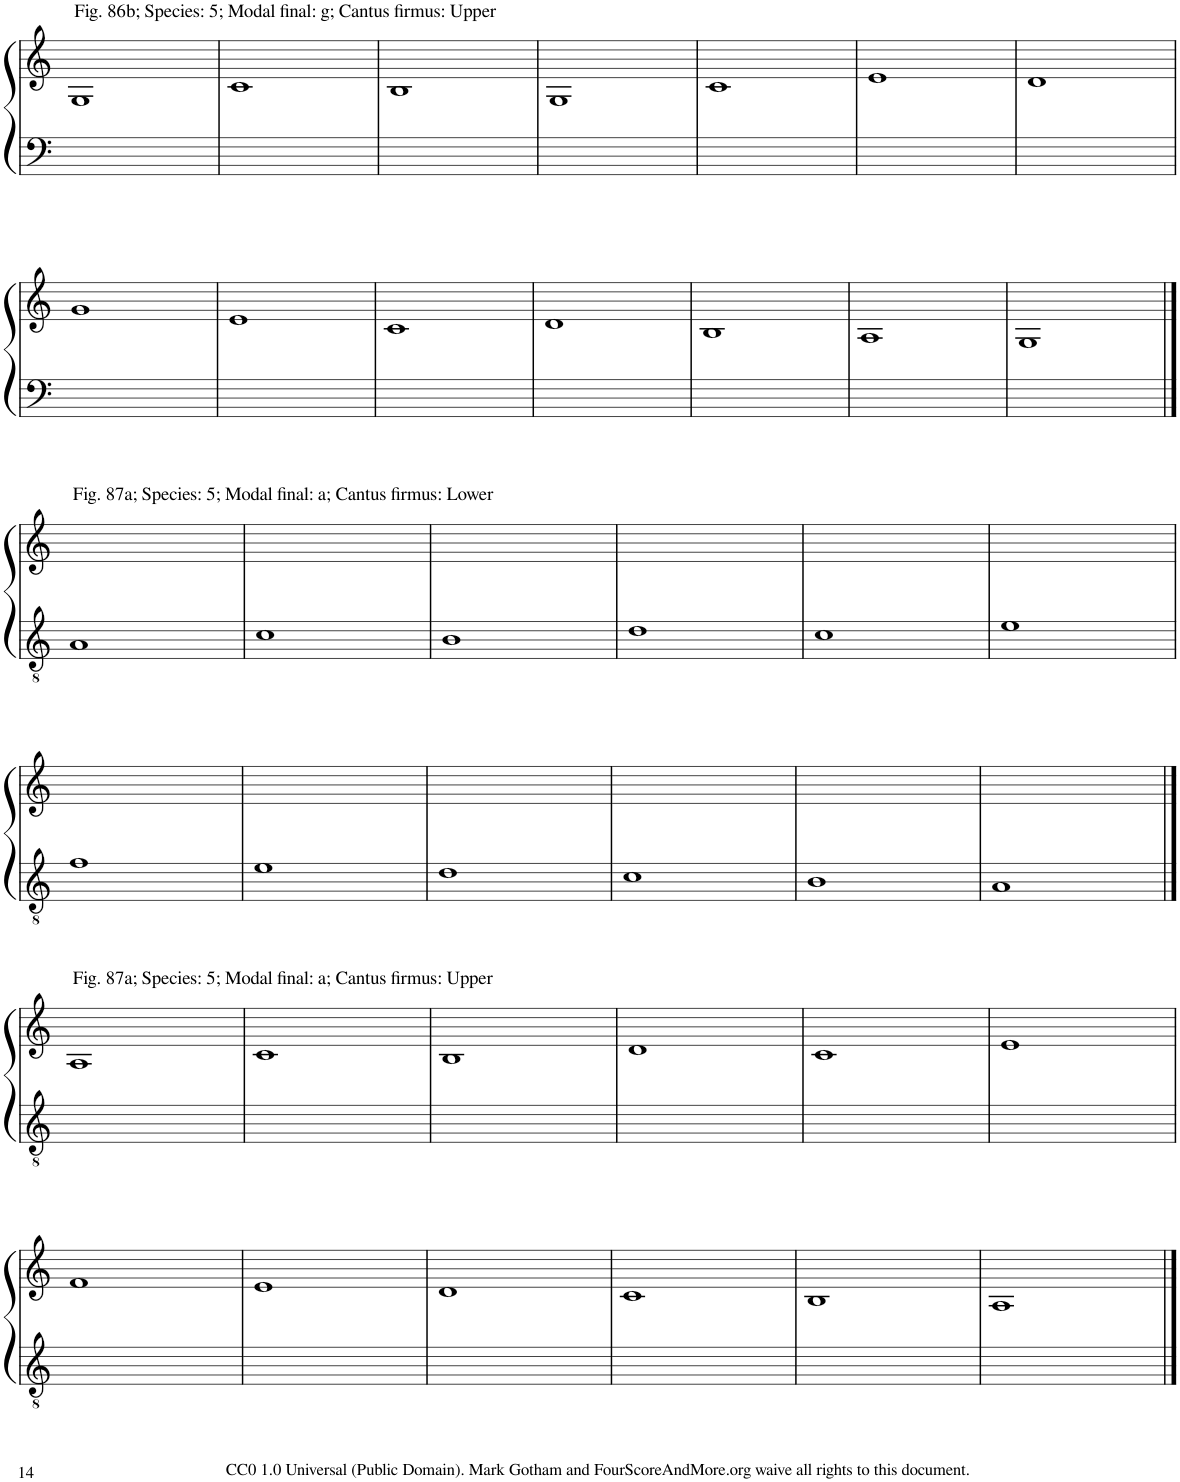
**kern	**kern
*part2	*part1
*staff2	*staff1
*I"Piano	*I"Piano
*I'Pno	*I'Pno
!!LO:PB:g=z
*clefF4	*clefG2
*k[]	*k[]
*M2/2	*M2/2
=472	=472
!	!LO:TX:a:t=Fig. 86b; Species&colon; 5; Modal final&colon; g; Cantus firmus&colon; Upper
1ryy	1G
=473	=473
1ryy	1c
=474	=474
1ryy	1B
=475	=475
1ryy	1G
=476	=476
1ryy	1c
=477	=477
1ryy	1e
=478	=478
1ryy	1d
!!LO:LB:g=z
=479	=479
1ryy	1g
=480	=480
1ryy	1e
=481	=481
1ryy	1c
=482	=482
1ryy	1d
=483	=483
1ryy	1B
=484	=484
1ryy	1A
=485	=485
1ryy	1G
!!LO:LB:g=z
==486	==486
*clefGv2	*
!	!LO:TX:a:t=Fig. 87a; Species&colon; 5; Modal final&colon; a; Cantus firmus&colon; Lower
1A	1ryy
=487	=487
1c	1ryy
=488	=488
1B	1ryy
=489	=489
1d	1ryy
=490	=490
1c	1ryy
=491	=491
1e	1ryy
!!LO:LB:g=z
=492	=492
1f	1ryy
=493	=493
1e	1ryy
=494	=494
1d	1ryy
=495	=495
1c	1ryy
=496	=496
1B	1ryy
=497	=497
1A	1ryy
!!LO:LB:g=z
==498	==498
!	!LO:TX:a:t=Fig. 87a; Species&colon; 5; Modal final&colon; a; Cantus firmus&colon; Upper
1ryy	1A
=499	=499
1ryy	1c
=500	=500
1ryy	1B
=501	=501
1ryy	1d
=502	=502
1ryy	1c
=503	=503
1ryy	1e
!!LO:LB:g=z
=504	=504
1ryy	1f
=505	=505
1ryy	1e
=506	=506
1ryy	1d
=507	=507
1ryy	1c
=508	=508
1ryy	1B
=509	=509
1ryy	1A
==	==
*-	*-
